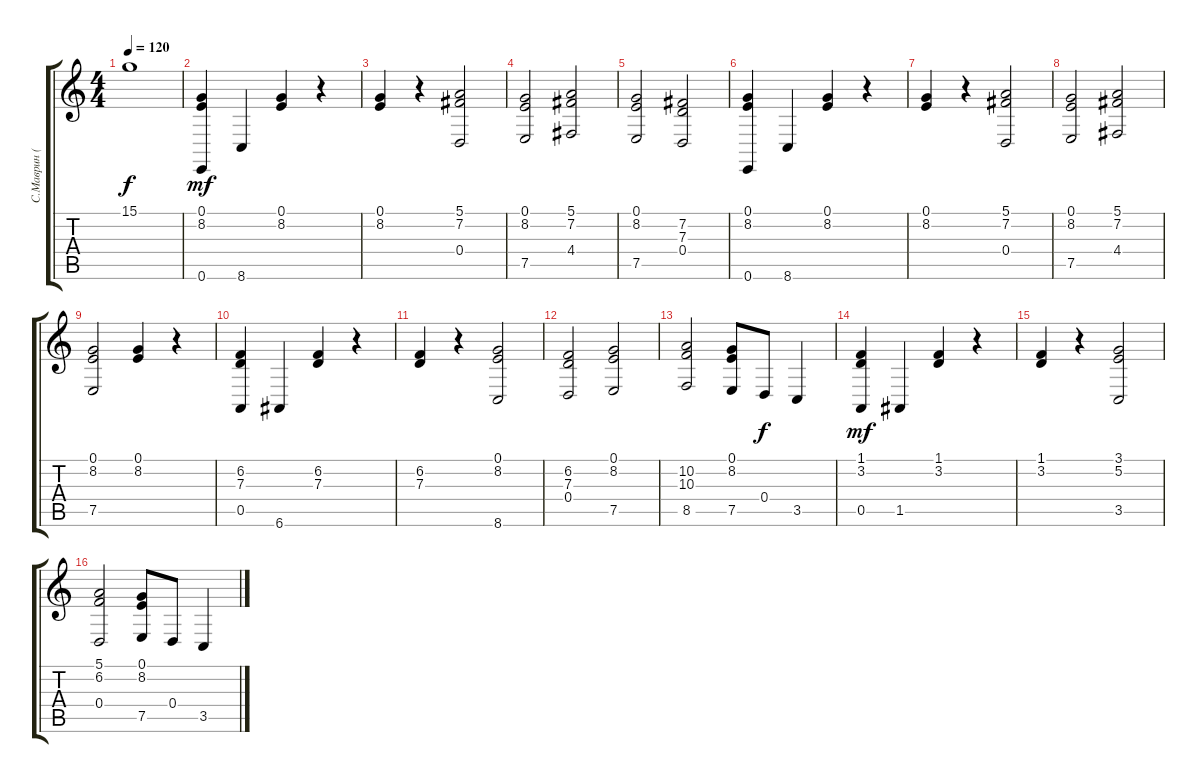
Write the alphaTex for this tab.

\track ("С.Маврин (синтезатор)" "С.Маврин (") {instrument stringensemble1}
\staff {score tabs}
\tuning (E4 B3 G3 D3 A2 E2) {hide}
\ts (4 4)
\tempo 120
\clef g2
\ks c
15.1{t}.1{dy f} |
(0.1 8.2 0.6).4{dy mf} 8.6.4 (0.1 8.2).4 r.4 |
(0.1 8.2).4 r.4 (5.1 7.2 0.4).2 |
(0.1 8.2 7.5).2 (5.1 7.2 4.4).2 |
(0.1 8.2 7.5).2 (7.2 7.3 0.4).2 |
(0.1 8.2 0.6).4 8.6.4 (0.1 8.2).4 r.4 |
(0.1 8.2).4 r.4 (5.1 7.2 0.4).2 |
(0.1 8.2 7.5).2 (5.1 7.2 4.4).2 |
(0.1 8.2 7.5).2 (0.1 8.2).4 r.4 |
(6.2 7.3 0.5).4 6.6.4 (6.2 7.3).4 r.4 |
(6.2 7.3).4 r.4 (0.1 8.2 8.6).2 |
(6.2 7.3 0.4).2 (0.1 8.2 7.5).2 |
(10.2 10.3 8.5).2 (0.1 8.2 7.5).8 0.4.8{dy f} 3.5.4 |
(1.1 3.2 0.5).4{dy mf} 1.5.4 (1.1 3.2).4 r.4 |
(1.1 3.2).4 r.4 (3.1 5.2 3.5).2 |
(5.1 6.2 0.4).2 (0.1 8.2 7.5).8 0.4.8 3.5.4
